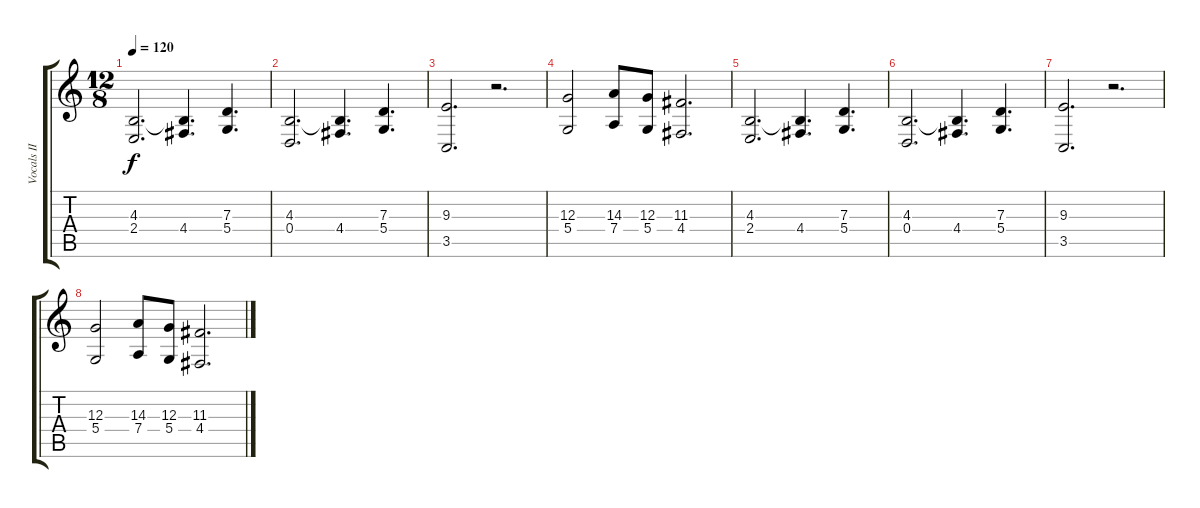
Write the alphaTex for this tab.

\track ("Vocals II" "Vocals II") {instrument englishhorn}
\staff {score tabs}
\tuning (E4 B3 G3 D3 A2 E2) {hide}
\ts (12 8)
\tempo 120
\clef g2
\ks c
(4.3 2.4).2{d dy f} (4.3{t} 4.4).4{d} (7.3 5.4).4{d} |
(4.3 0.4).2{d} (4.3{t} 4.4).4{d} (7.3 5.4).4{d} |
(9.3 3.5).2{d} r.2{d} |
(12.3 5.4).2 (14.3 7.4).8 (12.3 5.4).8 (11.3 4.4).2{d} |
(4.3 2.4).2{d} (4.3{t} 4.4).4{d} (7.3 5.4).4{d} |
(4.3 0.4).2{d} (4.3{t} 4.4).4{d} (7.3 5.4).4{d} |
(9.3 3.5).2{d} r.2{d} |
(12.3 5.4).2 (14.3 7.4).8 (12.3 5.4).8 (11.3 4.4).2{d}
